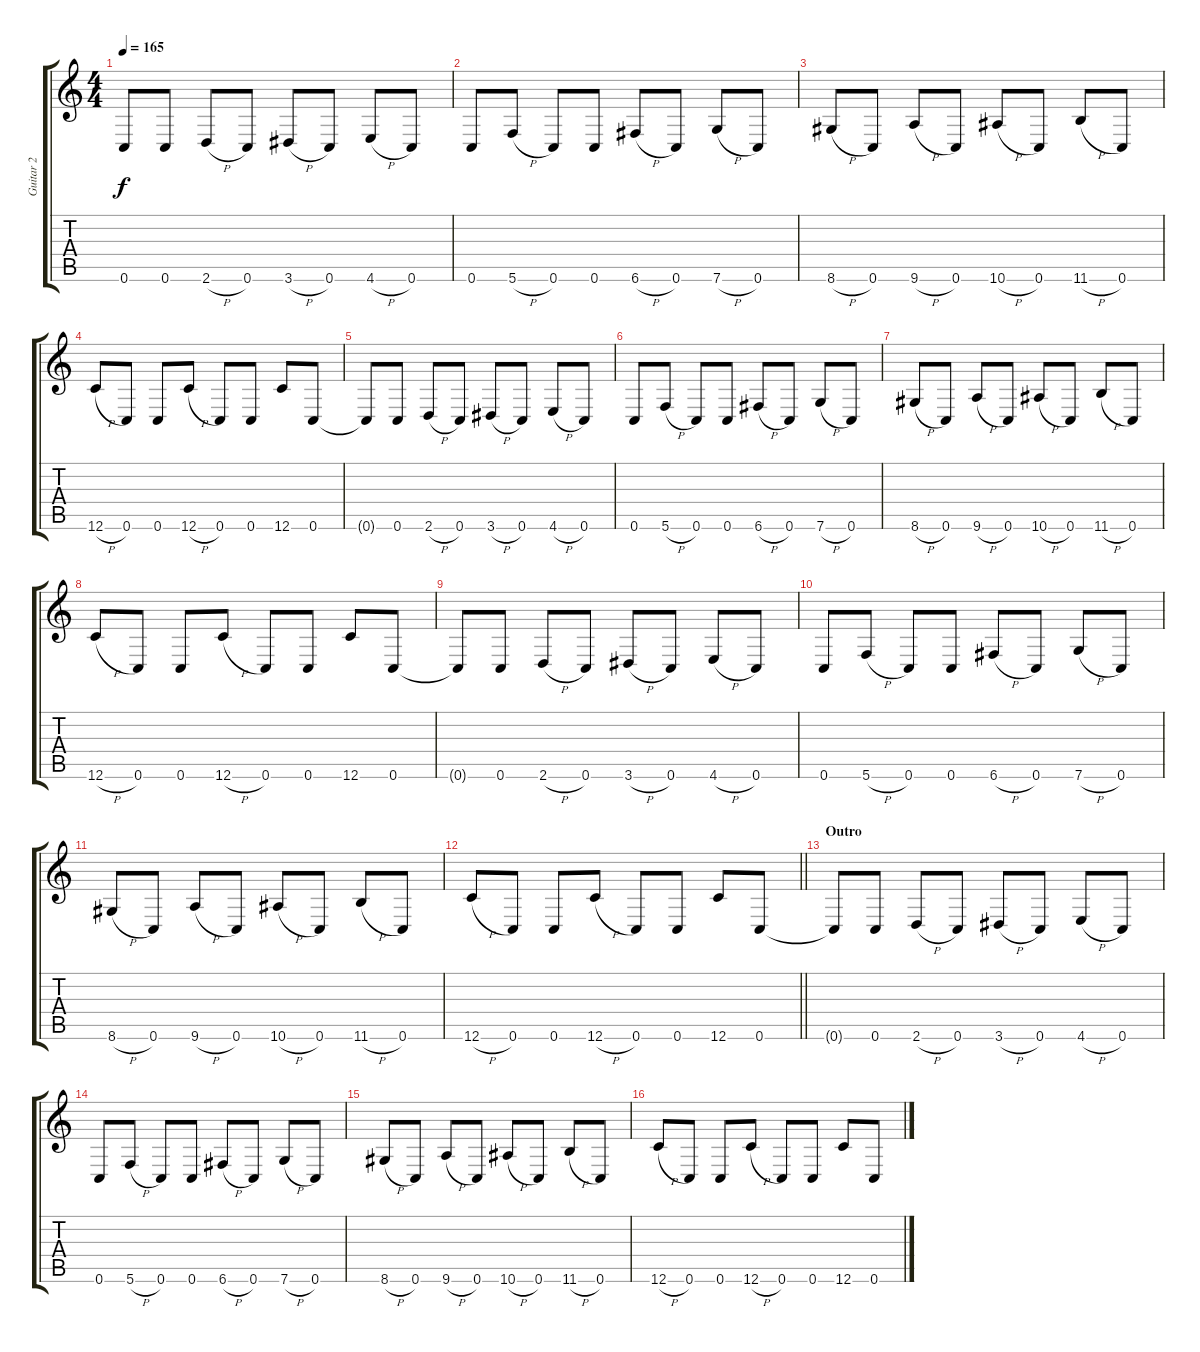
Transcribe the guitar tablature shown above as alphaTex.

\track ("Guitar 2" "Guitar 2") {instrument overdrivenguitar}
\staff {score tabs}
\tuning (E4 C4 G3 C3 G2 C2) {hide}
\ts (4 4)
\tempo 165
\clef g2
\ks c
0.6{t}.8{dy f} 0.6.8 2.6{h}.8 0.6.8 3.6{h}.8 0.6.8 4.6{h}.8 0.6.8 |
0.6.8 5.6{h}.8 0.6.8 0.6.8 6.6{h}.8 0.6.8 7.6{h}.8 0.6.8 |
8.6{h}.8 0.6.8 9.6{h}.8 0.6.8 10.6{h}.8 0.6.8 11.6{h}.8 0.6.8 |
12.6{h}.8 0.6.8 0.6.8 12.6{h}.8 0.6.8 0.6.8 12.6.8 0.6.8 |
0.6{t}.8 0.6.8 2.6{h}.8 0.6.8 3.6{h}.8 0.6.8 4.6{h}.8 0.6.8 |
0.6.8 5.6{h}.8 0.6.8 0.6.8 6.6{h}.8 0.6.8 7.6{h}.8 0.6.8 |
8.6{h}.8 0.6.8 9.6{h}.8 0.6.8 10.6{h}.8 0.6.8 11.6{h}.8 0.6.8 |
12.6{h}.8 0.6.8 0.6.8 12.6{h}.8 0.6.8 0.6.8 12.6.8 0.6.8 |
0.6{t}.8 0.6.8 2.6{h}.8 0.6.8 3.6{h}.8 0.6.8 4.6{h}.8 0.6.8 |
0.6.8 5.6{h}.8 0.6.8 0.6.8 6.6{h}.8 0.6.8 7.6{h}.8 0.6.8 |
8.6{h}.8 0.6.8 9.6{h}.8 0.6.8 10.6{h}.8 0.6.8 11.6{h}.8 0.6.8 |
\barLineRight lightlight
12.6{h}.8 0.6.8 0.6.8 12.6{h}.8 0.6.8 0.6.8 12.6.8 0.6.8 |
\section ("" "Outro")
0.6{t}.8 0.6.8 2.6{h}.8 0.6.8 3.6{h}.8 0.6.8 4.6{h}.8 0.6.8 |
0.6.8 5.6{h}.8 0.6.8 0.6.8 6.6{h}.8 0.6.8 7.6{h}.8 0.6.8 |
8.6{h}.8 0.6.8 9.6{h}.8 0.6.8 10.6{h}.8 0.6.8 11.6{h}.8 0.6.8 |
12.6{h}.8 0.6.8 0.6.8 12.6{h}.8 0.6.8 0.6.8 12.6.8 0.6.8
